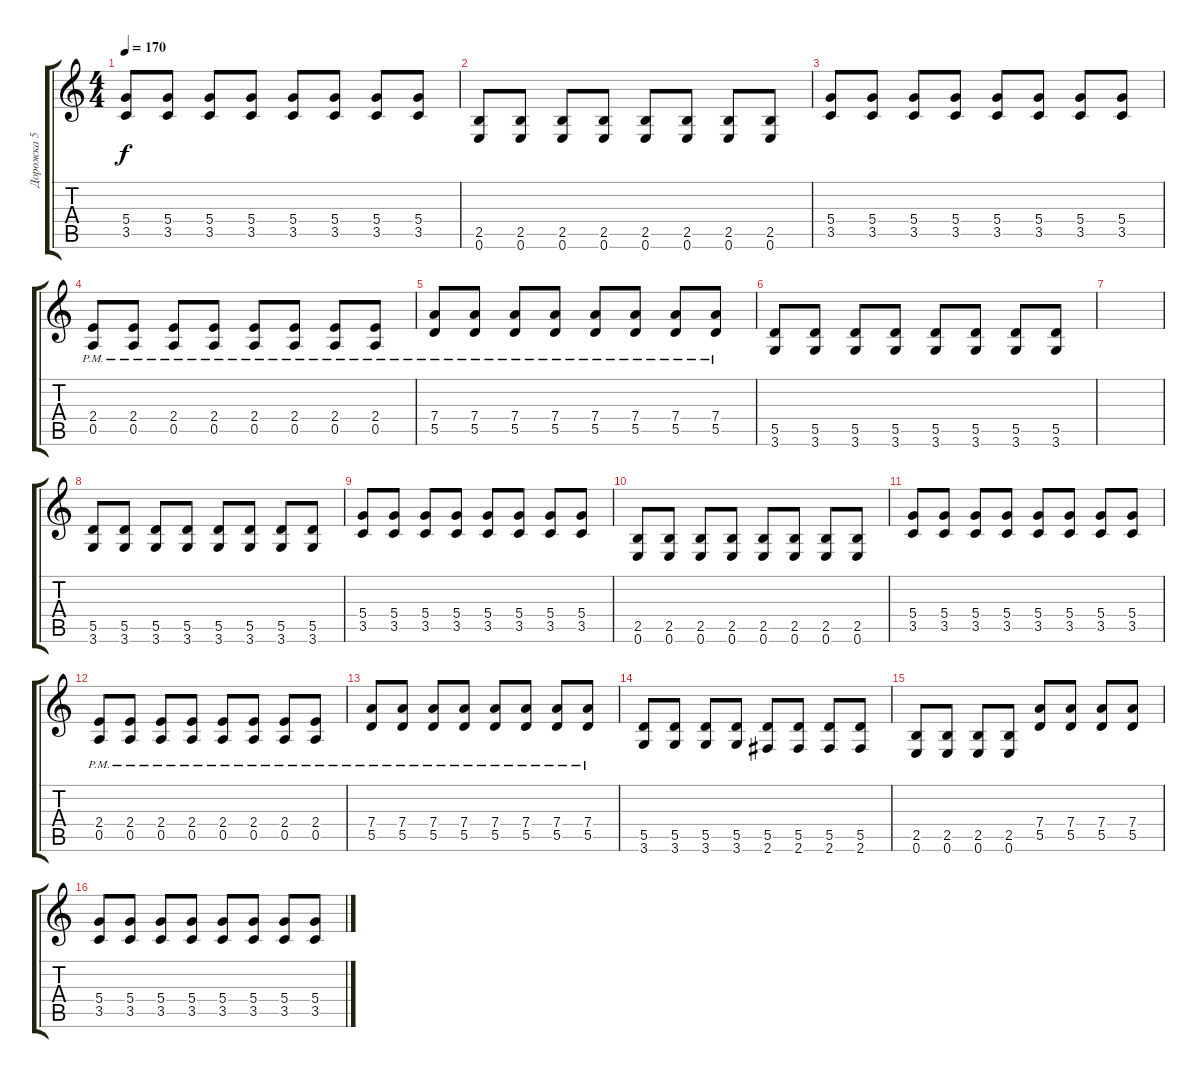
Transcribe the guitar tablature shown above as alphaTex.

\track ("Дорожка 5" "Дорожка 5") {instrument distortionguitar}
\staff {score tabs}
\tuning (E4 B3 G3 D3 A2 E2) {hide}
\ts (4 4)
\tempo 170
\clef g2
\ks c
(5.4 3.5).8{dy f} (5.4 3.5).8 (5.4 3.5).8 (5.4 3.5).8 (5.4 3.5).8 (5.4 3.5).8 (5.4 3.5).8 (5.4 3.5).8 |
(2.5 0.6).8 (2.5 0.6).8 (2.5 0.6).8 (2.5 0.6).8 (2.5 0.6).8 (2.5 0.6).8 (2.5 0.6).8 (2.5 0.6).8 |
(5.4 3.5).8 (5.4 3.5).8 (5.4 3.5).8 (5.4 3.5).8 (5.4 3.5).8 (5.4 3.5).8 (5.4 3.5).8 (5.4 3.5).8 |
(2.4{pm} 0.5{pm}).8 (2.4{pm} 0.5{pm}).8 (2.4{pm} 0.5{pm}).8 (2.4{pm} 0.5{pm}).8 (2.4{pm} 0.5{pm}).8 (2.4{pm} 0.5{pm}).8 (2.4{pm} 0.5{pm}).8 (2.4{pm} 0.5{pm}).8 |
(7.4{pm} 5.5{pm}).8 (7.4{pm} 5.5{pm}).8 (7.4{pm} 5.5{pm}).8 (7.4{pm} 5.5{pm}).8 (7.4{pm} 5.5{pm}).8 (7.4{pm} 5.5{pm}).8 (7.4{pm} 5.5{pm}).8 (7.4{pm} 5.5{pm}).8 |
(5.5 3.6).8 (5.5 3.6).8 (5.5 3.6).8 (5.5 3.6).8 (5.5 3.6).8 (5.5 3.6).8 (5.5 3.6).8 (5.5 3.6).8 |
|
(5.5 3.6).8 (5.5 3.6).8 (5.5 3.6).8 (5.5 3.6).8 (5.5 3.6).8 (5.5 3.6).8 (5.5 3.6).8 (5.5 3.6).8 |
(5.4 3.5).8 (5.4 3.5).8 (5.4 3.5).8 (5.4 3.5).8 (5.4 3.5).8 (5.4 3.5).8 (5.4 3.5).8 (5.4 3.5).8 |
(2.5 0.6).8 (2.5 0.6).8 (2.5 0.6).8 (2.5 0.6).8 (2.5 0.6).8 (2.5 0.6).8 (2.5 0.6).8 (2.5 0.6).8 |
(5.4 3.5).8 (5.4 3.5).8 (5.4 3.5).8 (5.4 3.5).8 (5.4 3.5).8 (5.4 3.5).8 (5.4 3.5).8 (5.4 3.5).8 |
(2.4{pm} 0.5{pm}).8 (2.4{pm} 0.5{pm}).8 (2.4{pm} 0.5{pm}).8 (2.4{pm} 0.5{pm}).8 (2.4{pm} 0.5{pm}).8 (2.4{pm} 0.5{pm}).8 (2.4{pm} 0.5{pm}).8 (2.4{pm} 0.5{pm}).8 |
(7.4{pm} 5.5{pm}).8 (7.4{pm} 5.5{pm}).8 (7.4{pm} 5.5{pm}).8 (7.4{pm} 5.5{pm}).8 (7.4{pm} 5.5{pm}).8 (7.4{pm} 5.5{pm}).8 (7.4{pm} 5.5{pm}).8 (7.4{pm} 5.5{pm}).8 |
(5.5 3.6).8 (5.5 3.6).8 (5.5 3.6).8 (5.5 3.6).8 (5.5 2.6).8 (5.5 2.6).8 (5.5 2.6).8 (5.5 2.6).8 |
(2.5 0.6).8 (2.5 0.6).8 (2.5 0.6).8 (2.5 0.6).8 (7.4 5.5).8 (7.4 5.5).8 (7.4 5.5).8 (7.4 5.5).8 |
(5.4 3.5).8 (5.4 3.5).8 (5.4 3.5).8 (5.4 3.5).8 (5.4 3.5).8 (5.4 3.5).8 (5.4 3.5).8 (5.4 3.5).8
